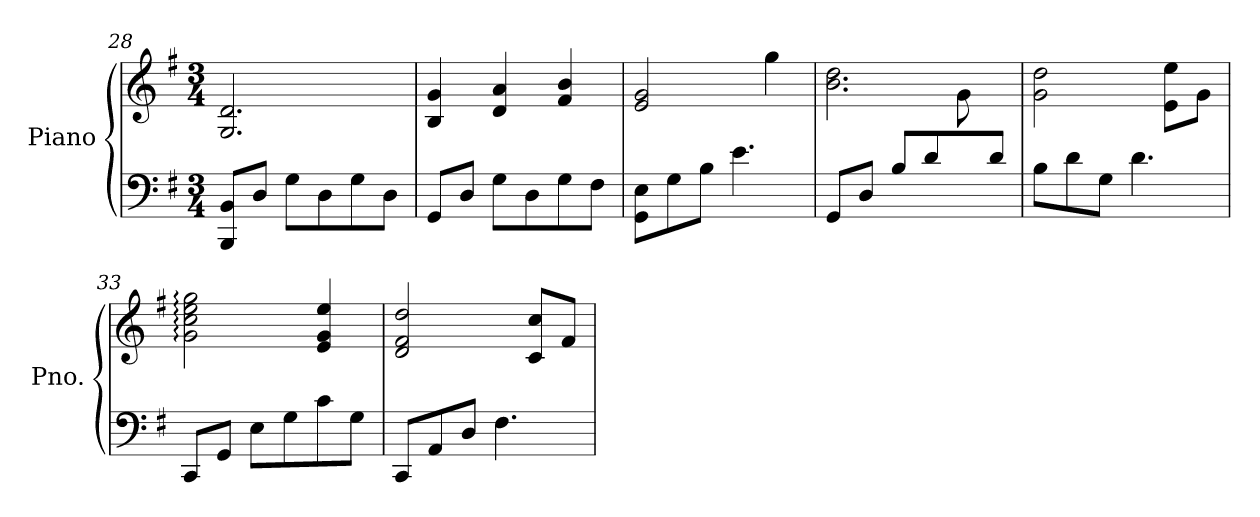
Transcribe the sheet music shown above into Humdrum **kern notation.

**kern	**kern
*part1	*part1
*staff2	*staff1
*I"Piano	*
*I'Pno.	*
*clefF4	*clefG2
*k[f#]	*k[f#]
*M3/4	*M3/4
=28	=28
8BBB/ 8BB/L	2.G/ 2.d/
8D/J	.
8G\L	.
8D\	.
8G\	.
8D\J	.
=29	=29
8GG/L	4B/ 4g/
8D/J	.
8G\L	4d/ 4a/
8D\	.
8G\	4f#/ 4b/
8F#\J	.
=30	=30
8GG\ 8E\L	2e/ 2g/
8G\	.
8B\J	.
4.e\	.
.	4gg\
=31	=31
*	*^
8GG/L	2.b\ 2.dd\	2ryy
8D/J	.	.
8B/L	.	.
8d/	.	.
8ryy	.	8g\
8d/J	.	8ryy
*	*v	*v
=32	=32
8B\L	2g\ 2dd\
8d\	.
8G\J	.
4.d\	.
.	8e\ 8ee\L
.	8g\J
!!LO:LB:g=z
=33	=33
8CC/L	2g\: 2cc\: 2ee\: 2gg\:
8GG/J	.
8E\L	.
8G\	.
8c\	4e/ 4g/ 4ee/
8G\J	.
=34	=34
8CC/L	2d/ 2f#/ 2dd/
8AA/	.
8D/J	.
4.F#\	.
.	8c/ 8cc/L
.	8f#/J
=	=
*-	*-
